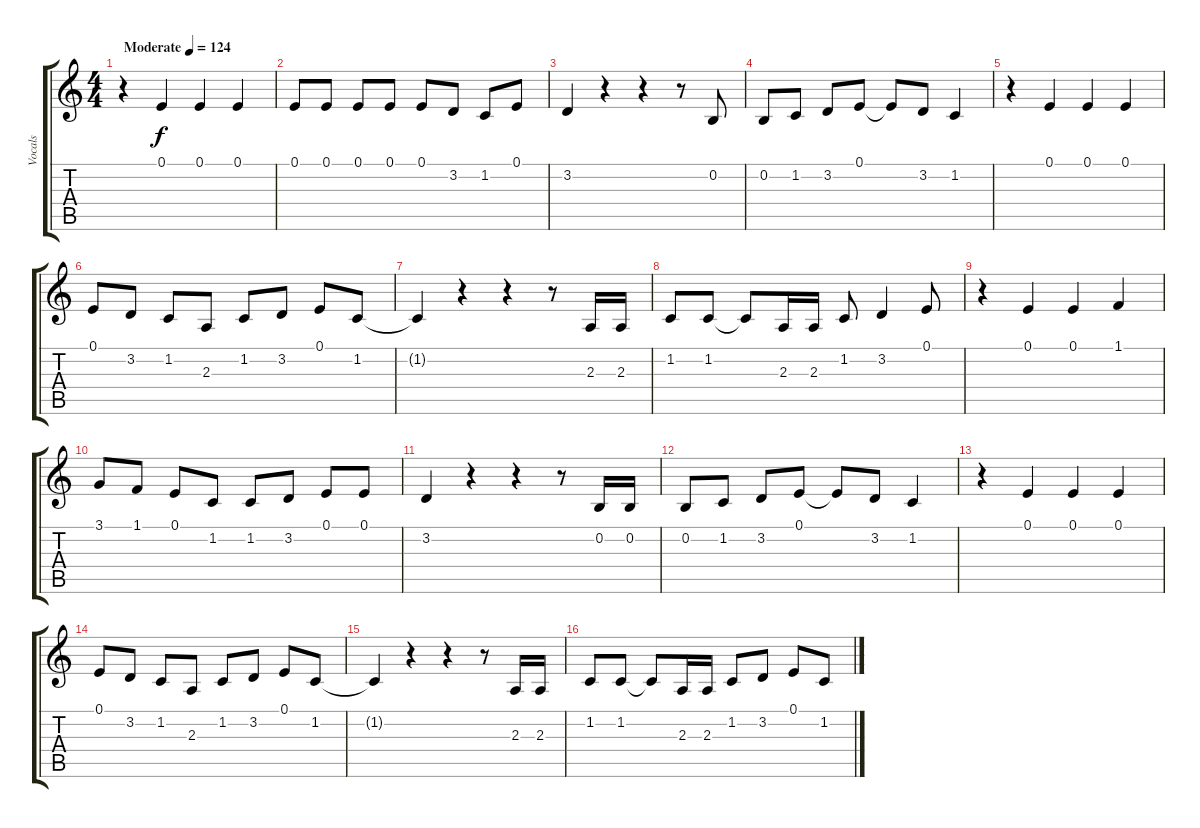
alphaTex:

\track ("Vocals" "Vocals") {instrument altosax}
\staff {score tabs}
\tuning (E4 B3 G3 D3 A2 E2) {hide}
\ts (4 4)
\tempo (124 "Moderate")
\clef g2
\ks c
r.4{dy f instrument altosax} 0.1.4 0.1.4 0.1.4 |
0.1.8 0.1.8 0.1.8 0.1.8 0.1.8 3.2.8 1.2.8 0.1.8 |
3.2.4 r.4 r.4 r.8 0.2.8 |
0.2.8 1.2.8 3.2.8 0.1.8 0.1{t}.8 3.2.8 1.2.4 |
r.4 0.1.4 0.1.4 0.1.4 |
0.1.8 3.2.8 1.2.8 2.3.8 1.2.8 3.2.8 0.1.8 1.2.8 |
1.2{t}.4 r.4 r.4 r.8 2.3.16 2.3.16 |
1.2.8 1.2.8 1.2{t}.8 2.3.16 2.3.16 1.2.8 3.2.4 0.1.8 |
r.4 0.1.4 0.1.4 1.1.4 |
3.1.8 1.1.8 0.1.8 1.2.8 1.2.8 3.2.8 0.1.8 0.1.8 |
3.2.4 r.4 r.4 r.8 0.2.16 0.2.16 |
0.2.8 1.2.8 3.2.8 0.1.8 0.1{t}.8 3.2.8 1.2.4 |
r.4 0.1.4 0.1.4 0.1.4 |
0.1.8 3.2.8 1.2.8 2.3.8 1.2.8 3.2.8 0.1.8 1.2.8 |
1.2{t}.4 r.4 r.4 r.8 2.3.16 2.3.16 |
1.2.8 1.2.8 1.2{t}.8 2.3.16 2.3.16 1.2.8 3.2.8 0.1.8 1.2.8
